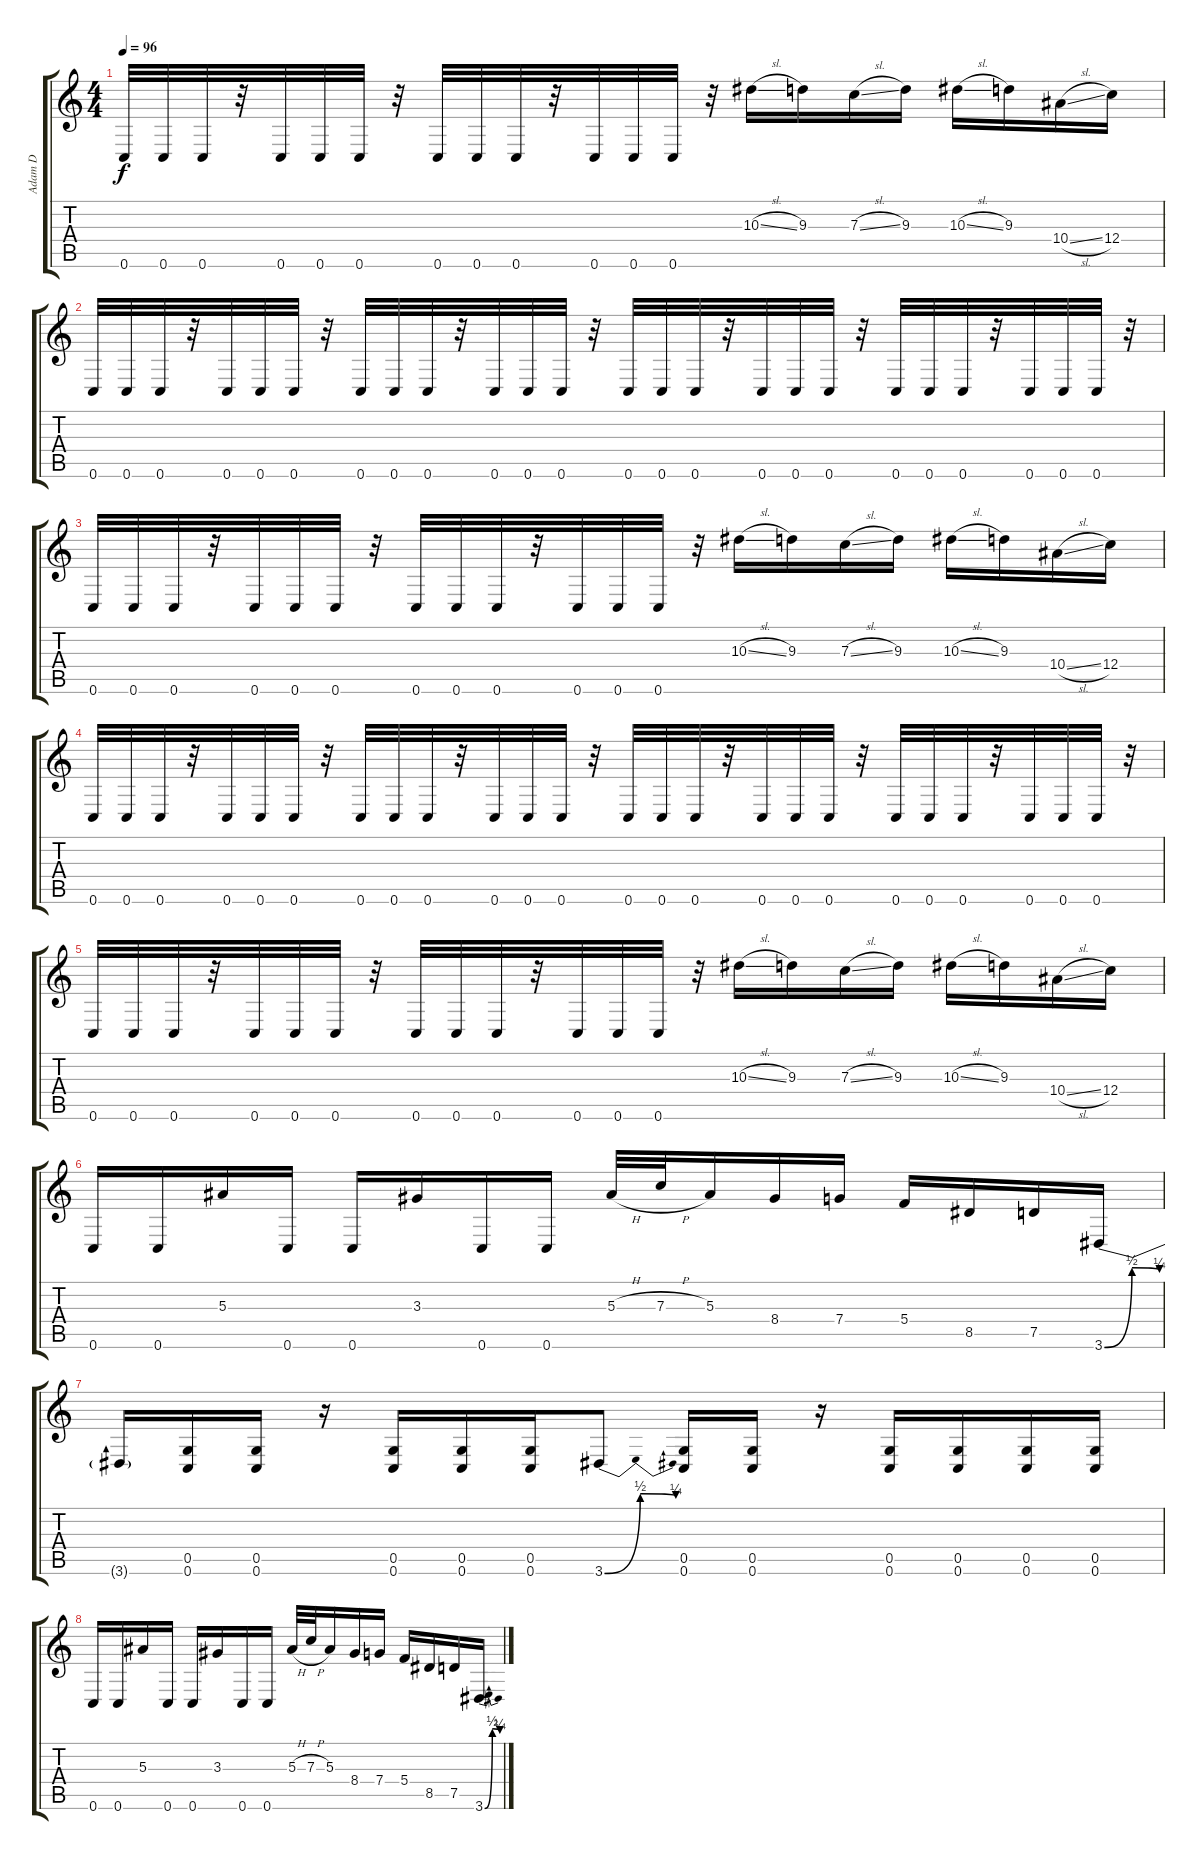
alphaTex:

\track ("Adam D" "Adam D") {instrument distortionguitar}
\staff {score tabs}
\tuning (D4 A3 F3 C3 G2 C2) {hide}
\ts (4 4)
\tempo 96
\clef g2
\ks c
0.6.32{dy f} 0.6.32 0.6.32 r.32 0.6.32 0.6.32 0.6.32 r.32 0.6.32 0.6.32 0.6.32 r.32 0.6.32 0.6.32 0.6.32 r.32 10.3{sl}.16 9.3.16 7.3{sl}.16 9.3.16 10.3{sl}.16 9.3.16 10.4{sl}.16 12.4.16 |
0.6.32 0.6.32 0.6.32 r.32 0.6.32 0.6.32 0.6.32 r.32 0.6.32 0.6.32 0.6.32 r.32 0.6.32 0.6.32 0.6.32 r.32 0.6.32 0.6.32 0.6.32 r.32 0.6.32 0.6.32 0.6.32 r.32 0.6.32 0.6.32 0.6.32 r.32 0.6.32 0.6.32 0.6.32 r.32 |
0.6.32 0.6.32 0.6.32 r.32 0.6.32 0.6.32 0.6.32 r.32 0.6.32 0.6.32 0.6.32 r.32 0.6.32 0.6.32 0.6.32 r.32 10.3{sl}.16 9.3.16 7.3{sl}.16 9.3.16 10.3{sl}.16 9.3.16 10.4{sl}.16 12.4.16 |
0.6.32 0.6.32 0.6.32 r.32 0.6.32 0.6.32 0.6.32 r.32 0.6.32 0.6.32 0.6.32 r.32 0.6.32 0.6.32 0.6.32 r.32 0.6.32 0.6.32 0.6.32 r.32 0.6.32 0.6.32 0.6.32 r.32 0.6.32 0.6.32 0.6.32 r.32 0.6.32 0.6.32 0.6.32 r.32 |
0.6.32 0.6.32 0.6.32 r.32 0.6.32 0.6.32 0.6.32 r.32 0.6.32 0.6.32 0.6.32 r.32 0.6.32 0.6.32 0.6.32 r.32 10.3{sl}.16 9.3.16 7.3{sl}.16 9.3.16 10.3{sl}.16 9.3.16 10.4{sl}.16 12.4.16 |
0.6.16 0.6.16 5.3.16 0.6.16 0.6.16 3.3.16 0.6.16 0.6.16 5.3{h}.32 7.3{h}.32 5.3.16 8.4.16 7.4.16 5.4.16 8.5.16 7.5.16 3.6{be (bendrelease 0 0 15 2 50 2 60 1)}.16 |
3.6{t}.16 (0.5 0.6).16 (0.5 0.6).16 r.16 (0.5 0.6).16 (0.5 0.6).16 (0.5 0.6).16 3.6{be (bendrelease 0 0 15 2 50 2 60 1)}.8 (0.5 0.6).16 (0.5 0.6).16 r.16 (0.5 0.6).16 (0.5 0.6).16 (0.5 0.6).16 (0.5 0.6).16 |
0.6.16 0.6.16 5.3.16 0.6.16 0.6.16 3.3.16 0.6.16 0.6.16 5.3{h}.32 7.3{h}.32 5.3.16 8.4.16 7.4.16 5.4.16 8.5.16 7.5.16 3.6{be (bendrelease 0 0 15 2 50 2 60 1)}.16
